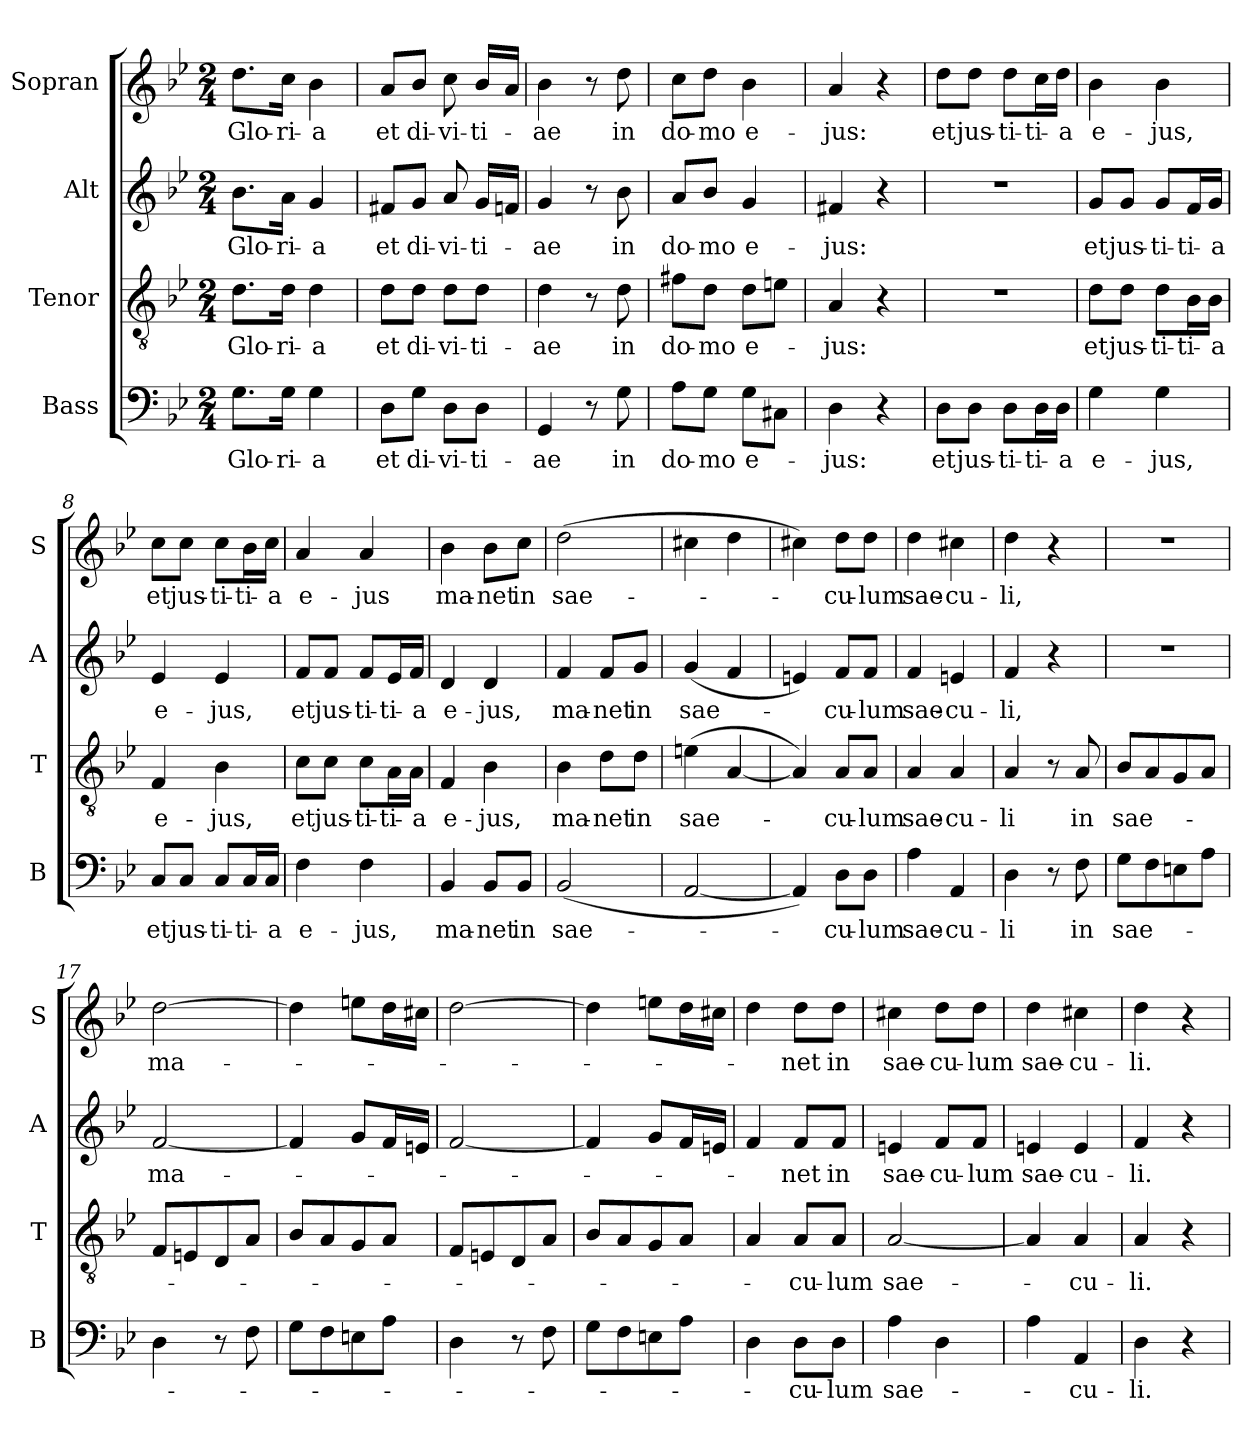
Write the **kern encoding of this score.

**kern	**text	**kern	**text	**kern	**text	**kern	**text
*part4	*part4	*part3	*part3	*part2	*part2	*part1	*part1
*staff4	*staff4	*staff3	*staff3	*staff2	*staff2	*staff1	*staff1
*I"Bass	*	*I"Tenor	*	*I"Alt	*	*I"Sopran	*
*I'B	*	*I'T	*	*I'A	*	*I'S	*
*clefF4	*	*clefGv2	*	*clefG2	*	*clefG2	*
*k[b-e-]	*	*k[b-e-]	*	*k[b-e-]	*	*k[b-e-]	*
*B-:	*	*B-:	*	*B-:	*	*B-:	*
*M2/4	*	*M2/4	*	*M2/4	*	*M2/4	*
=1	=1	=1	=1	=1	=1	=1	=1
!	!LO:LY:b	!	!LO:LY:b	!	!LO:LY:b	!	!LO:LY:b
8.G\L	Glo-	8.d\L	Glo-	8.b-\L	Glo-	8.dd\L	Glo-
!	!LO:LY:b	!	!LO:LY:b	!	!LO:LY:b	!	!LO:LY:b
16G\Jk	-ri-	16d\Jk	-ri-	16a\Jk	-ri-	16cc\Jk	-ri-
!	!LO:LY:b	!	!LO:LY:b	!	!LO:LY:b	!	!LO:LY:b
4G\	-a	4d\	-a	4g/	-a	4b-\	-a
=2	=2	=2	=2	=2	=2	=2	=2
!	!LO:LY:b	!	!LO:LY:b	!	!LO:LY:b	!	!LO:LY:b
8D\L	et	8d\L	et	8f#X/L	et	8a/L	et
!	!LO:LY:b	!	!LO:LY:b	!	!LO:LY:b	!	!LO:LY:b
8G\J	di-	8d\J	di-	8g/J	di-	8b-/J	di-
!	!LO:LY:b	!	!LO:LY:b	!	!LO:LY:b	!	!LO:LY:b
8D\L	-vi-	8d\L	-vi-	8a/	-vi-	8cc\	-vi-
!	!LO:LY:b	!	!LO:LY:b	!	!LO:LY:b	!	!LO:LY:b
8D\J	-ti-	8d\J	-ti-	16g/LL	-ti-	16b-/LL	-ti-
.	.	.	.	16fn/JJ	.	16a/JJ	.
=3	=3	=3	=3	=3	=3	=3	=3
!	!LO:LY:b	!	!LO:LY:b	!	!LO:LY:b	!	!LO:LY:b
4GG/	-ae	4d\	-ae	4g/	-ae	4b-\	-ae
8r	.	8r	.	8r	.	8r	.
!	!LO:LY:b	!	!LO:LY:b	!	!LO:LY:b	!	!LO:LY:b
8G\	in	8d\	in	8b-\	in	8dd\	in
=4	=4	=4	=4	=4	=4	=4	=4
!	!LO:LY:b	!	!LO:LY:b	!	!LO:LY:b	!	!LO:LY:b
8A\L	do-	8f#X\L	do-	8a/L	do-	8cc\L	do-
!	!LO:LY:b	!	!LO:LY:b	!	!LO:LY:b	!	!LO:LY:b
8G\J	-mo	8d\J	-mo	8b-/J	-mo	8dd\J	-mo
!	!LO:LY:b	!	!LO:LY:b	!	!LO:LY:b	!	!LO:LY:b
8G\L	e-	8d\L	e-	4g/	e-	4b-\	e-
8C#X\J	.	8en\J	.	.	.	.	.
=5	=5	=5	=5	=5	=5	=5	=5
!	!LO:LY:b	!	!LO:LY:b	!	!LO:LY:b	!	!LO:LY:b
4D\	-jus:	4A/	-jus:	4f#X/	-jus:	4a/	-jus:
4r	.	4r	.	4r	.	4r	.
=6	=6	=6	=6	=6	=6	=6	=6
!	!LO:LY:b	!	!	!	!	!	!LO:LY:b
8D\L	et	2r	.	2r	.	8dd\L	et
!	!LO:LY:b	!	!	!	!	!	!LO:LY:b
8D\J	jus-	.	.	.	.	8dd\J	jus-
!	!LO:LY:b	!	!	!	!	!	!LO:LY:b
8D\L	-ti-	.	.	.	.	8dd\L	-ti-
!	!LO:LY:b	!	!	!	!	!	!LO:LY:b
16D\L	-ti-	.	.	.	.	16cc\L	-ti-
!	!LO:LY:b	!	!	!	!	!	!LO:LY:b
16D\JJ	-a	.	.	.	.	16dd\JJ	-a
!!LO:LB:g=z
=7	=7	=7	=7	=7	=7	=7	=7
!	!LO:LY:b	!	!LO:LY:b	!	!LO:LY:b	!	!LO:LY:b
4G\	e-	8d\L	et	8g/L	et	4b-\	e-
!	!	!	!LO:LY:b	!	!LO:LY:b	!	!
.	.	8d\J	jus-	8g/J	jus-	.	.
!	!LO:LY:b	!	!LO:LY:b	!	!LO:LY:b	!	!LO:LY:b
4G\	-jus,	8d\L	-ti-	8g/L	-ti-	4b-\	-jus,
!	!	!	!LO:LY:b	!	!LO:LY:b	!	!
.	.	16B-\L	-ti-	16f/L	-ti-	.	.
!	!	!	!LO:LY:b	!	!LO:LY:b	!	!
.	.	16B-\JJ	-a	16g/JJ	-a	.	.
=8	=8	=8	=8	=8	=8	=8	=8
!	!LO:LY:b	!	!LO:LY:b	!	!LO:LY:b	!	!LO:LY:b
8C/L	et	4F/	e-	4e-/	e-	8cc\L	et
!	!LO:LY:b	!	!	!	!	!	!LO:LY:b
8C/J	jus-	.	.	.	.	8cc\J	jus-
!	!LO:LY:b	!	!LO:LY:b	!	!LO:LY:b	!	!LO:LY:b
8C/L	-ti-	4B-\	-jus,	4e-/	-jus,	8cc\L	-ti-
!	!LO:LY:b	!	!	!	!	!	!LO:LY:b
16C/L	-ti-	.	.	.	.	16b-\L	-ti-
!	!LO:LY:b	!	!	!	!	!	!LO:LY:b
16C/JJ	-a	.	.	.	.	16cc\JJ	-a
=9	=9	=9	=9	=9	=9	=9	=9
!	!LO:LY:b	!	!LO:LY:b	!	!LO:LY:b	!	!LO:LY:b
4F\	e-	8c\L	et	8f/L	et	4a/	e-
!	!	!	!LO:LY:b	!	!LO:LY:b	!	!
.	.	8c\J	jus-	8f/J	jus-	.	.
!	!LO:LY:b	!	!LO:LY:b	!	!LO:LY:b	!	!LO:LY:b
4F\	-jus,	8c\L	-ti-	8f/L	-ti-	4a/	-jus
!	!	!	!LO:LY:b	!	!LO:LY:b	!	!
.	.	16A\L	-ti-	16e-/L	-ti-	.	.
!	!	!	!LO:LY:b	!	!LO:LY:b	!	!
.	.	16A\JJ	-a	16f/JJ	-a	.	.
=10	=10	=10	=10	=10	=10	=10	=10
!	!LO:LY:b	!	!LO:LY:b	!	!LO:LY:b	!	!LO:LY:b
4BB-/	ma-	4F/	e-	4d/	e-	4b-\	ma-
!	!LO:LY:b	!	!LO:LY:b	!	!LO:LY:b	!	!LO:LY:b
8BB-/L	-net	4B-\	-jus,	4d/	-jus,	8b-\L	-net
!	!LO:LY:b	!	!	!	!	!	!LO:LY:b
8BB-/J	in	.	.	.	.	8cc\J	in
=11	=11	=11	=11	=11	=11	=11	=11
!	!LO:LY:b	!	!LO:LY:b	!	!LO:LY:b	!	!LO:LY:b
(>2BB-/	sae-	4B-\	ma-	4f/	ma-	(>2dd\	sae-
!	!	!	!LO:LY:b	!	!LO:LY:b	!	!
.	.	8d\L	-net	8f/L	-net	.	.
!	!	!	!LO:LY:b	!	!LO:LY:b	!	!
.	.	8d\J	in	8g/J	in	.	.
=12	=12	=12	=12	=12	=12	=12	=12
!	!	!	!LO:LY:b	!	!LO:LY:b	!	!
[2AA/	.	(>4en\	sae-	(>4g/	sae-	4cc#X\	.
.	.	[4A/	.	4f/	.	4dd\	.
=13	=13	=13	=13	=13	=13	=13	=13
4AA/])	.	4A/])	.	4en/)	.	4cc#X\)	.
!	!LO:LY:b	!	!LO:LY:b	!	!LO:LY:b	!	!LO:LY:b
8D\L	-cu-	8A/L	-cu-	8f/L	-cu-	8dd\L	-cu-
!	!LO:LY:b	!	!LO:LY:b	!	!LO:LY:b	!	!LO:LY:b
8D\J	-lum	8A/J	-lum	8f/J	-lum	8dd\J	-lum
!!LO:PB:g=z
=14	=14	=14	=14	=14	=14	=14	=14
!	!LO:LY:b	!	!LO:LY:b	!	!LO:LY:b	!	!LO:LY:b
4A\	sae-	4A/	sae-	4f/	sae-	4dd\	sae-
!	!LO:LY:b	!	!LO:LY:b	!	!LO:LY:b	!	!LO:LY:b
4AA/	-cu-	4A/	-cu-	4en/	-cu-	4cc#X\	-cu-
=15	=15	=15	=15	=15	=15	=15	=15
!	!LO:LY:b	!	!LO:LY:b	!	!LO:LY:b	!	!LO:LY:b
4D\	-li	4A/	-li	4f/	-li,	4dd\	-li,
8r	.	8r	.	4r	.	4r	.
!	!LO:LY:b	!	!LO:LY:b	!	!	!	!
8F\	in	8A/	in	.	.	.	.
=16	=16	=16	=16	=16	=16	=16	=16
!	!LO:LY:b	!	!LO:LY:b	!	!	!	!
8G\L	sae-	8B-/L	sae-	2r	.	2r	.
8F\	.	8A/	.	.	.	.	.
8En\	.	8G/	.	.	.	.	.
8A\J	.	8A/J	.	.	.	.	.
=17	=17	=17	=17	=17	=17	=17	=17
!	!	!	!	!	!LO:LY:b	!	!LO:LY:b
4D\	.	8F/L	.	[2f/	ma-	[2dd\	ma-
.	.	8En/	.	.	.	.	.
8r	.	8D/	.	.	.	.	.
8F\	.	8A/J	.	.	.	.	.
=18	=18	=18	=18	=18	=18	=18	=18
8G\L	.	8B-/L	.	4f/]	.	4dd\]	.
8F\	.	8A/	.	.	.	.	.
8En\	.	8G/	.	8g/L	.	8een\L	.
8A\J	.	8A/J	.	16f/L	.	16dd\L	.
.	.	.	.	16en/JJ	.	16cc#X\JJ	.
=19	=19	=19	=19	=19	=19	=19	=19
4D\	.	8F/L	.	[2f/	.	[2dd\	.
.	.	8En/	.	.	.	.	.
8r	.	8D/	.	.	.	.	.
8F\	.	8A/J	.	.	.	.	.
=20	=20	=20	=20	=20	=20	=20	=20
8G\L	.	8B-/L	.	4f/]	.	4dd\]	.
8F\	.	8A/	.	.	.	.	.
8En\	.	8G/	.	8g/L	.	8een\L	.
8A\J	.	8A/J	.	16f/L	.	16dd\L	.
.	.	.	.	16en/JJ	.	16cc#X\JJ	.
=21	=21	=21	=21	=21	=21	=21	=21
4D\	.	4A/	.	4f/	.	4dd\	.
!	!LO:LY:b	!	!LO:LY:b	!	!LO:LY:b	!	!LO:LY:b
8D\L	-cu-	8A/L	-cu-	8f/L	-net	8dd\L	-net
!	!LO:LY:b	!	!LO:LY:b	!	!LO:LY:b	!	!LO:LY:b
8D\J	-lum	8A/J	-lum	8f/J	in	8dd\J	in
!!LO:LB:g=z
=22	=22	=22	=22	=22	=22	=22	=22
!	!LO:LY:b	!	!LO:LY:b	!	!LO:LY:b	!	!LO:LY:b
4A\	sae-	[2A/	sae-	4en/	sae-	4cc#X\	sae-
!	!	!	!	!	!LO:LY:b	!	!LO:LY:b
4D\	.	.	.	8f/L	-cu-	8dd\L	-cu-
!	!	!	!	!	!LO:LY:b	!	!LO:LY:b
.	.	.	.	8f/J	-lum	8dd\J	-lum
=23	=23	=23	=23	=23	=23	=23	=23
!	!	!	!	!	!LO:LY:b	!	!LO:LY:b
4A\	.	4A/]	.	4en/	sae-	4dd\	sae-
!	!LO:LY:b	!	!LO:LY:b	!	!LO:LY:b	!	!LO:LY:b
4AA/	-cu-	4A/	-cu-	4e/	-cu-	4cc#X\	-cu-
=24	=24	=24	=24	=24	=24	=24	=24
!	!LO:LY:b	!	!LO:LY:b	!	!LO:LY:b	!	!LO:LY:b
4D\	-li.	4A/	-li.	4f/	-li.	4dd\	-li.
4r	.	4r	.	4r	.	4r	.
=	=	=	=	=	=	=	=
*-	*-	*-	*-	*-	*-	*-	*-
